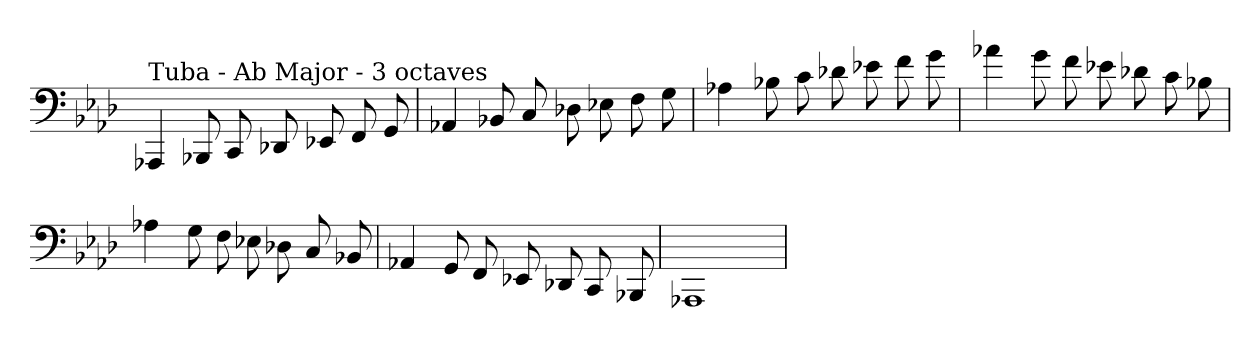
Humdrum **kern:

**kern
*part1
*staff1
*clefF4
*k[b-e-a-d-]
*A-:
=
!LO:TX:a:t=Tuba - Ab Major - 3 octaves
4AAA-X
8BBB-X
8CC
8DD-X
8EE-X
8FF
8GG
=
4AA-X
8BB-X
8C
8D-X
8E-X
8F
8G
=
4A-X
8B-X
8c
8d-X
8e-X
8f
8g
=
4a-X
8g
8f
8e-X
8d-X
8c
8B-X
=
4A-X
8G
8F
8E-X
8D-X
8C
8BB-X
=
4AA-X
8GG
8FF
8EE-X
8DD-X
8CC
8BBB-X
=
1AAA-X
=
*-
